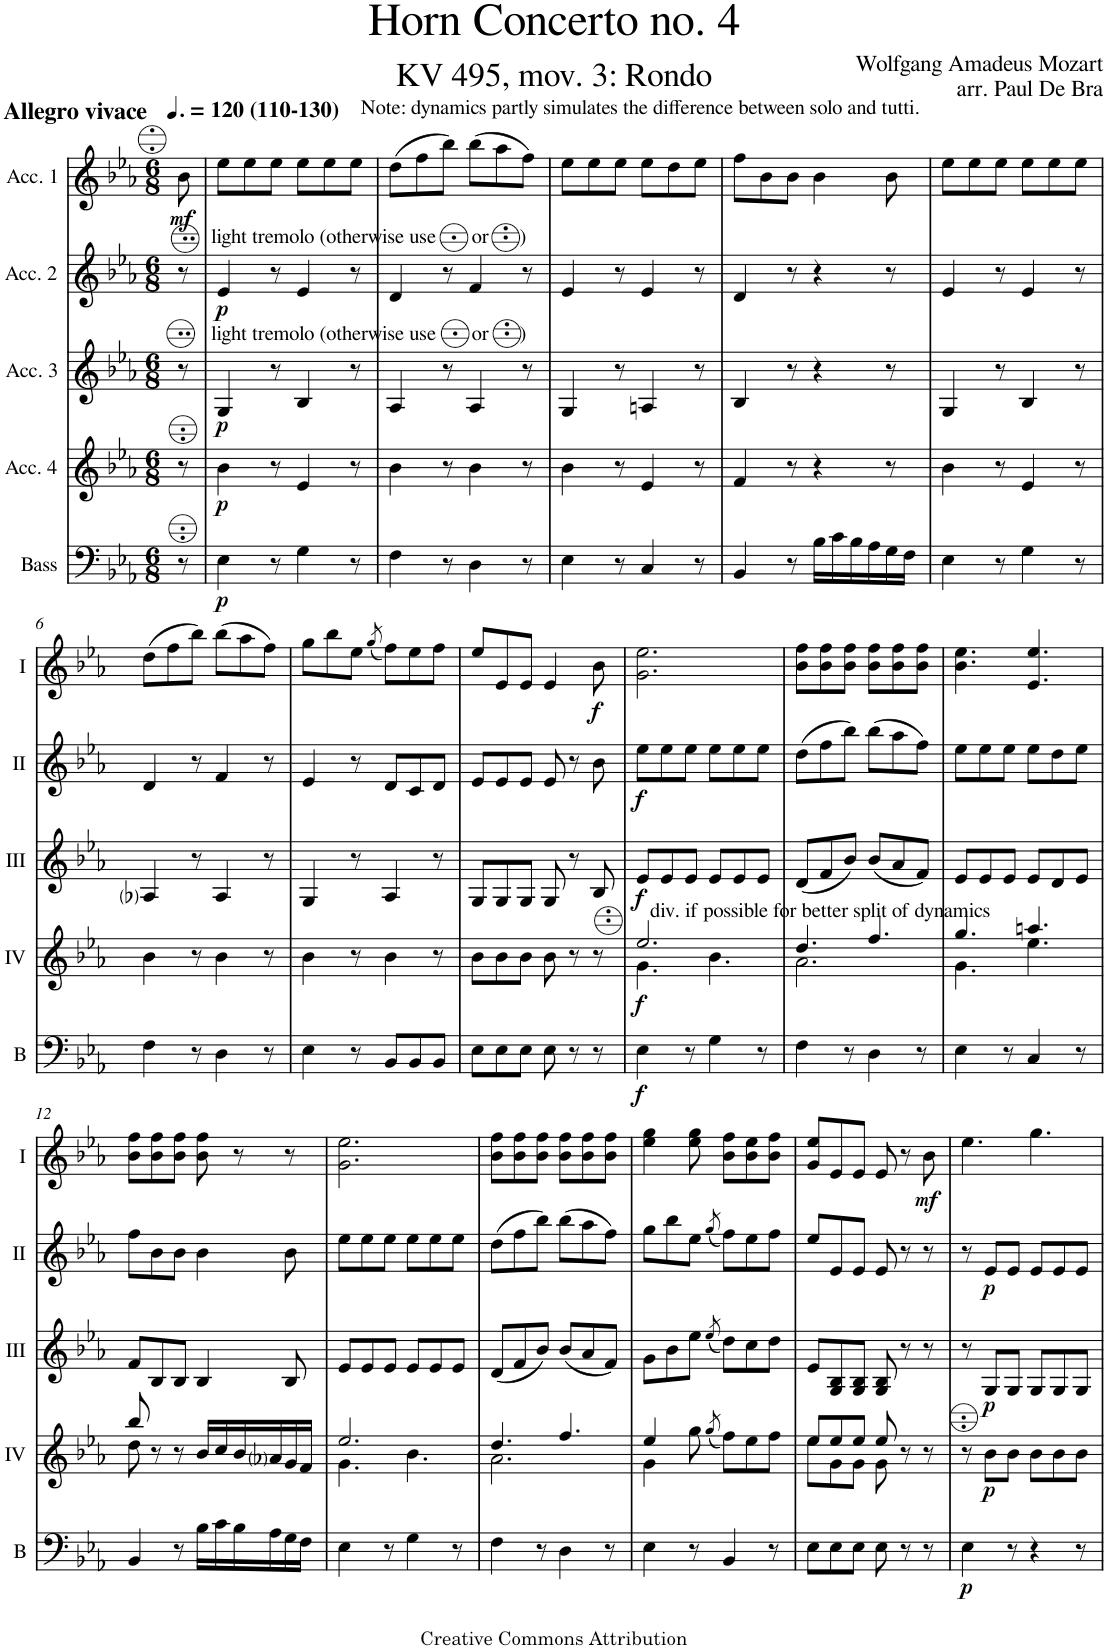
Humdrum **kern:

**kern	**dynam	**kern	**dynam	**kern	**dynam	**kern	**dynam	**kern	**dynam
*part5	*part5	*part4	*part4	*part3	*part3	*part2	*part2	*part1	*part1
*staff5	*staff5	*staff4	*staff4	*staff3	*staff3	*staff2	*staff2	*staff1	*staff1
*I"Bass	*	*I"Acc. 4	*	*I"Acc. 3	*	*I"Acc. 2	*	*I"Acc. 1	*
*I'B	*	*	*	*	*	*	*	*	*
*clefF4	*	*clefG2	*	*clefG2	*	*clefG2	*	*clefG2	*
*Trd7c12	*	*Trd7c12	*	*	*	*	*	*Trd7c12	*
*k[b-e-a-]	*	*k[b-e-a-]	*	*k[b-e-a-]	*	*k[b-e-a-]	*	*k[b-e-a-]	*
*M6/8	*	*M6/8	*	*M6/8	*	*M6/8	*	*M6/8	*
*MM180	*	*MM180	*	*MM180	*	*MM180	*	*MM180	*
=	=	=	=	=	=	=	=	=	=
!	!	!	!	!	!	!	!	!LO:TX:a:B:t=(110-130)	!
!	!	!	!	!	!	!	!	!LO:TX:a:B:t=Allegro vivace	!
!	!	!	!	!	!	!	!	!LO:TX:a:t=Note&colon; dynamics partly simulates the difference between solo and tutti.	!
!	!	!	!	!	!	!	!	!	!LO:DY:b
8r	.	8r	.	8r	.	8r	.	8b-\	mf
=1	=1	=1	=1	=1	=1	=1	=1	=1	=1
!	!	!	!	!	!	!LO:TX:a:t=light tremolo (otherwise use       or      )	!	!	!
!	!	!	!	!LO:TX:a:t=light tremolo (otherwise use       or      )	!	!	!	!	!
!	!LO:DY:b	!	!LO:DY:b	!	!LO:DY:b	!	!LO:DY:b	!	!
4E-\	p	4b-\	p	4G/	p	4e-/	p	8ee-\L	.
.	.	.	.	.	.	.	.	8ee-\	.
8r	.	8r	.	8r	.	8r	.	8ee-\J	.
4G\	.	4e-/	.	4B-/	.	4e-/	.	8ee-\L	.
.	.	.	.	.	.	.	.	8ee-\	.
8r	.	8r	.	8r	.	8r	.	8ee-\J	.
=2	=2	=2	=2	=2	=2	=2	=2	=2	=2
4F\	.	4b-\	.	4A-/	.	4d/	.	(8dd\L	.
.	.	.	.	.	.	.	.	8ff\	.
8r	.	8r	.	8r	.	8r	.	8bb-\J)	.
4D\	.	4b-\	.	4A-/	.	4f/	.	(8bb-\L	.
.	.	.	.	.	.	.	.	8aa-\	.
8r	.	8r	.	8r	.	8r	.	8ff\J)	.
=3	=3	=3	=3	=3	=3	=3	=3	=3	=3
4E-\	.	4b-\	.	4G/	.	4e-/	.	8ee-\L	.
.	.	.	.	.	.	.	.	8ee-\	.
8r	.	8r	.	8r	.	8r	.	8ee-\J	.
4C/	.	4e-/	.	4An/	.	4e-/	.	8ee-\L	.
.	.	.	.	.	.	.	.	8dd\	.
8r	.	8r	.	8r	.	8r	.	8ee-\J	.
=4	=4	=4	=4	=4	=4	=4	=4	=4	=4
4BB-/	.	4f/	.	4B-/	.	4d/	.	8ff\L	.
.	.	.	.	.	.	.	.	8b-\	.
8r	.	8r	.	8r	.	8r	.	8b-\J	.
16B-\LL	.	4r	.	4r	.	4r	.	4b-\	.
16c\	.	.	.	.	.	.	.	.	.
16B-\	.	.	.	.	.	.	.	.	.
16A-\	.	.	.	.	.	.	.	.	.
16G\	.	8r	.	8r	.	8r	.	8b-\	.
16F\JJ	.	.	.	.	.	.	.	.	.
=5	=5	=5	=5	=5	=5	=5	=5	=5	=5
4E-\	.	4b-\	.	4G/	.	4e-/	.	8ee-\L	.
.	.	.	.	.	.	.	.	8ee-\	.
8r	.	8r	.	8r	.	8r	.	8ee-\J	.
4G\	.	4e-/	.	4B-/	.	4e-/	.	8ee-\L	.
.	.	.	.	.	.	.	.	8ee-\	.
8r	.	8r	.	8r	.	8r	.	8ee-\J	.
!!LO:LB:g=z
=6	=6	=6	=6	=6	=6	=6	=6	=6	=6
4F\	.	4b-\	.	4A-i/	.	4d/	.	(8dd\L	.
.	.	.	.	.	.	.	.	8ff\	.
8r	.	8r	.	8r	.	8r	.	8bb-\J)	.
4D\	.	4b-\	.	4A-/	.	4f/	.	(8bb-\L	.
.	.	.	.	.	.	.	.	8aa-\	.
8r	.	8r	.	8r	.	8r	.	8ff\J)	.
=7	=7	=7	=7	=7	=7	=7	=7	=7	=7
4E-\	.	4b-\	.	4G/	.	4e-/	.	8gg\L	.
.	.	.	.	.	.	.	.	8bb-\	.
8r	.	8r	.	8r	.	8r	.	8ee-\J	.
.	.	.	.	.	.	.	.	(8qgg/	.
8BB-/L	.	4b-\	.	4A-/	.	8d/L	.	8ff\L)	.
8BB-/	.	.	.	.	.	8c/	.	8ee-\	.
8BB-/J	.	8r	.	8r	.	8d/J	.	8ff\J	.
=8	=8	=8	=8	=8	=8	=8	=8	=8	=8
8E-\L	.	8b-\L	.	8G/L	.	8e-/L	.	8ee-/L	.
8E-\	.	8b-\	.	8G/	.	8e-/	.	8e-/	.
8E-\J	.	8b-\J	.	8G/J	.	8e-/J	.	8e-/J	.
8E-\	.	8b-\	.	8G/	.	8e-/	.	4e-/	.
8r	.	8r	.	8r	.	8r	.	.	.
!	!	!	!	!	!	!	!	!	!LO:DY:b
8r	.	8r	.	8B-/	.	8b-\	.	8b-\	f
=9	=9	=9	=9	=9	=9	=9	=9	=9	=9
*	*	*^	*	*	*	*	*	*	*
!	!	!LO:TX:a:t=div. if possible for better split of dynamics	!	!	!	!	!	!	!	!
!	!LO:DY:b	!	!	!LO:DY:b	!	!LO:DY:b	!	!LO:DY:b	!	!
4E-\	f	2.eee-/	4.gg\	f	8e-/L	f	8ee-\L	f	2.g\ 2.ee-\	.
.	.	.	.	.	8e-/	.	8ee-\	.	.	.
8r	.	.	.	.	8e-/J	.	8ee-\J	.	.	.
4G\	.	.	4.bb-\	.	8e-/L	.	8ee-\L	.	.	.
.	.	.	.	.	8e-/	.	8ee-\	.	.	.
8r	.	.	.	.	8e-/J	.	8ee-\J	.	.	.
=10	=10	=10	=10	=10	=10	=10	=10	=10	=10	=10
4F\	.	4.ddd/	2.aa-\	.	(8d/L	.	(8dd\L	.	8b-\ 8ff\L	.
.	.	.	.	.	8f/	.	8ff\	.	8b-\ 8ff\	.
8r	.	.	.	.	8b-/J)	.	8bb-\J)	.	8b-\ 8ff\J	.
4D\	.	4.fff/	.	.	(8b-/L	.	(8bb-\L	.	8b-\ 8ff\L	.
.	.	.	.	.	8a-/	.	8aa-\	.	8b-\ 8ff\	.
8r	.	.	.	.	8f/J)	.	8ff\J)	.	8b-\ 8ff\J	.
=11	=11	=11	=11	=11	=11	=11	=11	=11	=11	=11
4E-\	.	4.ggg/	4.gg\	.	8e-/L	.	8ee-\L	.	4.b-\ 4.ee-\	.
.	.	.	.	.	8e-/	.	8ee-\	.	.	.
8r	.	.	.	.	8e-/J	.	8ee-\J	.	.	.
4C/	.	4.aaan/	4.eee-\	.	8e-/L	.	8ee-\L	.	4.e-/ 4.ee-/	.
.	.	.	.	.	8d/	.	8dd\	.	.	.
8r	.	.	.	.	8e-/J	.	8ee-\J	.	.	.
!!LO:LB:g=z
=12	=12	=12	=12	=12	=12	=12	=12	=12	=12	=12
4BB-/	.	8bbb-/	8ddd\	.	8f/L	.	8ff\L	.	8b-\ 8ff\L	.
.	.	8r	8ryy	.	8B-/	.	8b-\	.	8b-\ 8ff\	.
8r	.	8r	8ryy	.	8B-/J	.	8b-\J	.	8b-\ 8ff\J	.
16B-\LL	.	16bb-/LL	4.ryy	.	4B-/	.	4b-\	.	8b-\ 8ff\	.
16c\	.	16ccc/	.	.	.	.	.	.	.	.
16B-\	.	16bb-/	.	.	.	.	.	.	8r	.
16A-\	.	16aa-i/	.	.	.	.	.	.	.	.
16G\	.	16gg/	.	.	8B-/	.	8b-\	.	8r	.
16F\JJ	.	16ff/JJ	.	.	.	.	.	.	.	.
=13	=13	=13	=13	=13	=13	=13	=13	=13	=13	=13
4E-\	.	2.eee-/	4.gg\	.	8e-/L	.	8ee-\L	.	2.g\ 2.ee-\	.
.	.	.	.	.	8e-/	.	8ee-\	.	.	.
8r	.	.	.	.	8e-/J	.	8ee-\J	.	.	.
4G\	.	.	4.bb-\	.	8e-/L	.	8ee-\L	.	.	.
.	.	.	.	.	8e-/	.	8ee-\	.	.	.
8r	.	.	.	.	8e-/J	.	8ee-\J	.	.	.
=14	=14	=14	=14	=14	=14	=14	=14	=14	=14	=14
4F\	.	4.ddd/	2.aa-\	.	(8d/L	.	(8dd\L	.	8b-\ 8ff\L	.
.	.	.	.	.	8f/	.	8ff\	.	8b-\ 8ff\	.
8r	.	.	.	.	8b-/J)	.	8bb-\J)	.	8b-\ 8ff\J	.
4D\	.	4.fff/	.	.	(8b-/L	.	(8bb-\L	.	8b-\ 8ff\L	.
.	.	.	.	.	8a-/	.	8aa-\	.	8b-\ 8ff\	.
8r	.	.	.	.	8f/J)	.	8ff\J)	.	8b-\ 8ff\J	.
=15	=15	=15	=15	=15	=15	=15	=15	=15	=15	=15
4E-\	.	4eee-/	4gg\	.	8g\L	.	8gg\L	.	4ee-\ 4gg\	.
.	.	.	.	.	8b-\	.	8bb-\	.	.	.
8r	.	8ggg\	8ryy	.	8ee-\J	.	8ee-\J	.	8ee-\ 8gg\	.
.	.	(8qggg/	.	.	(8qee-/	.	(8qgg/	.	.	.
4BB-/	.	8fff\L)	8ryy	.	8dd\L)	.	8ff\L)	.	8b-\ 8ff\L	.
.	.	8eee-\	8ryy	.	8cc\	.	8ee-\	.	8b-\ 8ee-\	.
8r	.	8fff\J	8ryy	.	8dd\J	.	8ff\J	.	8b-\ 8ff\J	.
=16	=16	=16	=16	=16	=16	=16	=16	=16	=16	=16
8E-\L	.	8eee-/L	8eee-\L	.	8e-/L	.	8ee-/L	.	8g/ 8ee-/L	.
8E-\	.	8eee-/	8gg\	.	8G/ 8B-/	.	8e-/	.	8e-/	.
8E-\J	.	8eee-/J	8gg\J	.	8G/ 8B-/J	.	8e-/J	.	8e-/J	.
8E-\	.	8eee-/	8gg\	.	8G/ 8B-/	.	8e-/	.	8e-/	.
8r	.	8r	4ryy	.	8r	.	8r	.	8r	.
!	!	!	!	!	!	!	!	!	!	!LO:DY:b
8r	.	8r	.	.	8r	.	8r	.	8b-\	mf
*	*	*v	*v	*	*	*	*	*	*	*
=17	=17	=17	=17	=17	=17	=17	=17	=17	=17
!	!LO:DY:b	!	!	!	!	!	!	!	!
4E-\	p	8r	.	8r	.	8r	.	4.ee-\	.
!	!	!	!LO:DY:b	!	!LO:DY:b	!	!LO:DY:b	!	!
.	.	8b-\L	p	8G/L	p	8e-/L	p	.	.
8r	.	8b-\J	.	8G/J	.	8e-/J	.	.	.
4r	.	8b-\L	.	8G/L	.	8e-/L	.	4.gg\	.
.	.	8b-\	.	8G/	.	8e-/	.	.	.
8r	.	8b-\J	.	8G/J	.	8e-/J	.	.	.
=	=	=	=	=	=	=	=	=	=
*-	*-	*-	*-	*-	*-	*-	*-	*-	*-
